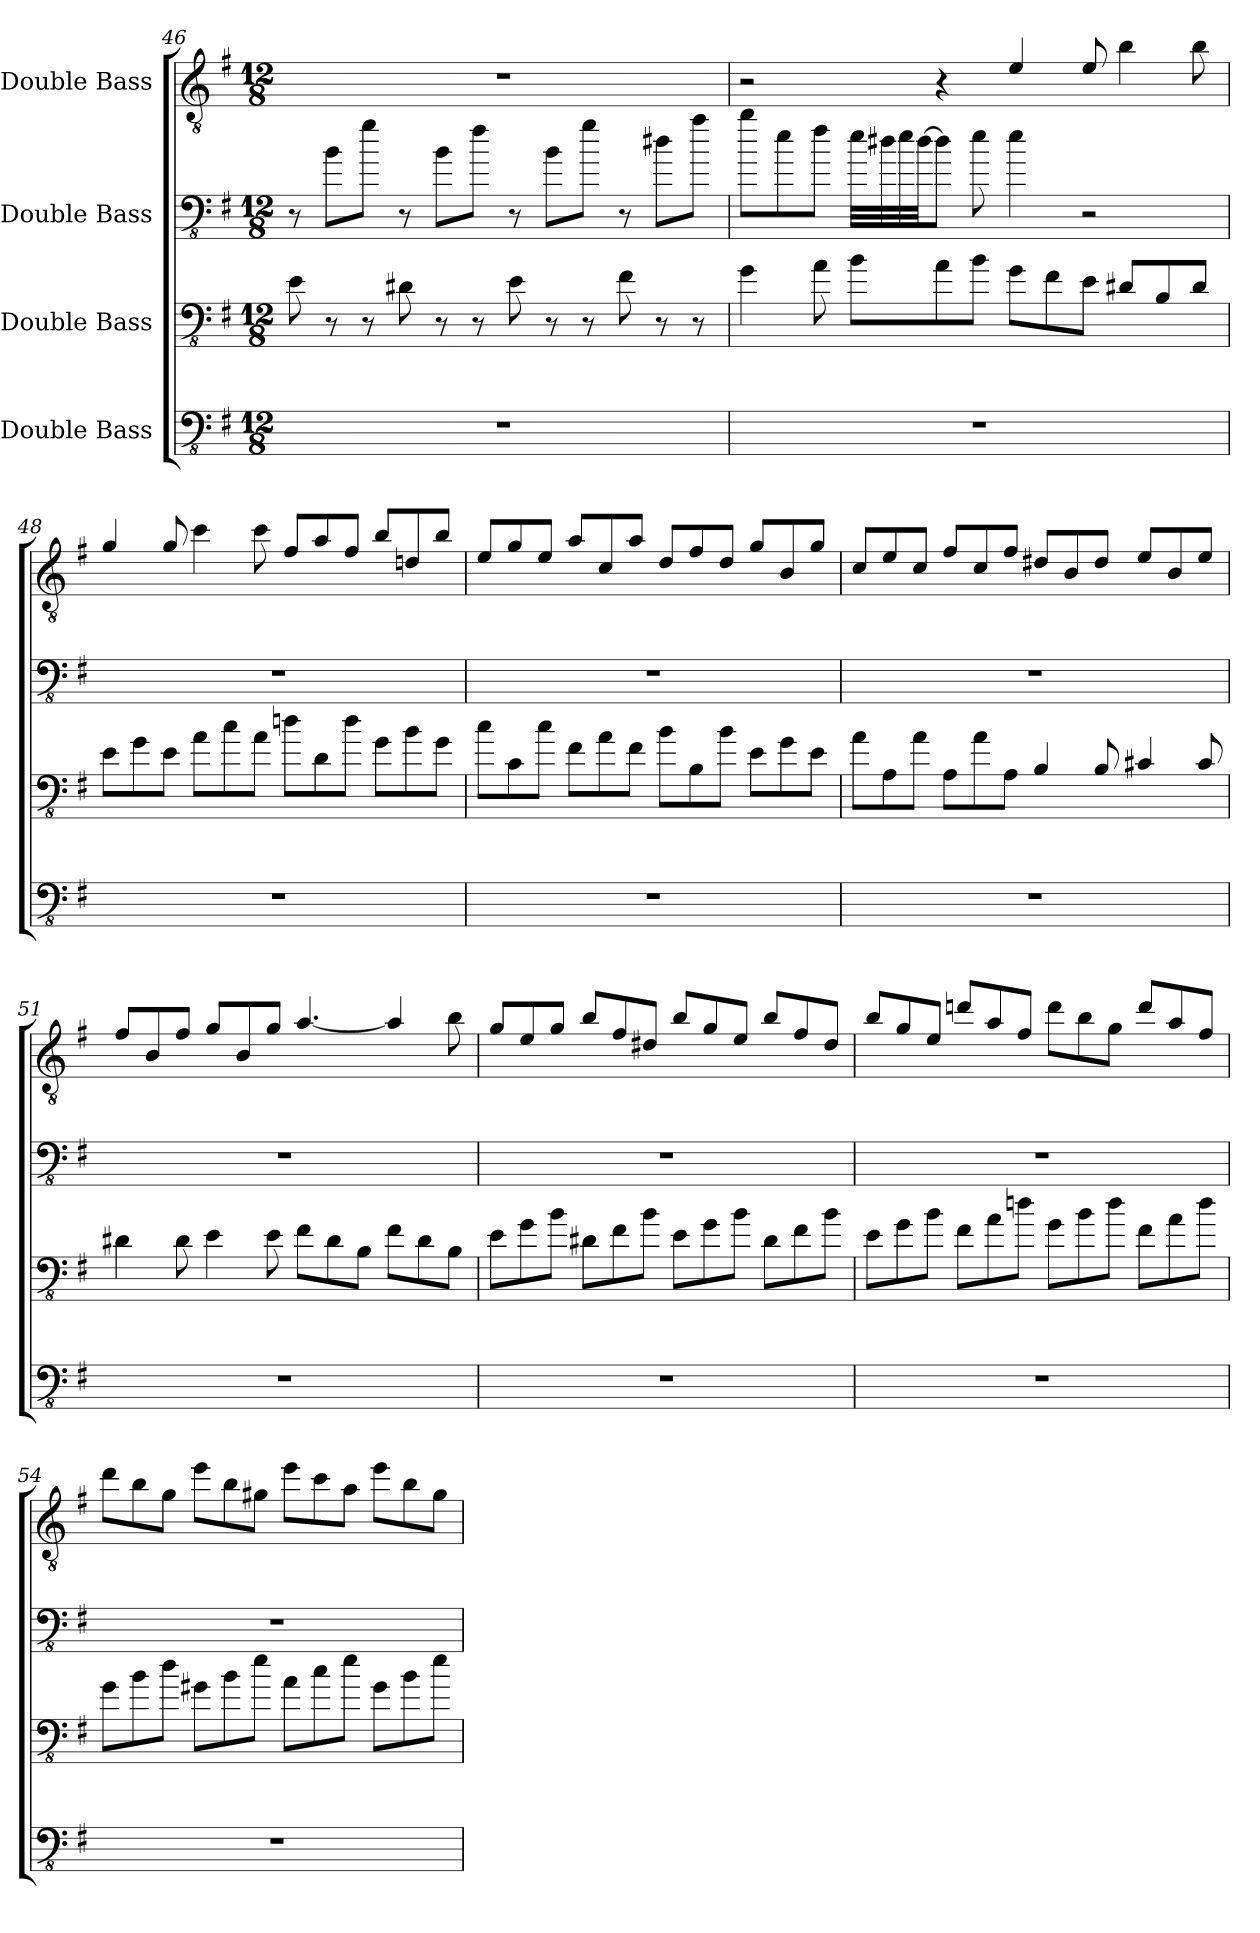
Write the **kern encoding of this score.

**kern	**kern	**kern	**kern
*part4	*part3	*part2	*part1
*staff4	*staff3	*staff2	*staff1
*I"Double Bass	*I"Double Bass	*I"Double Bass	*I"Double Bass
*clefFv4	*clefFv4	*clefFv4	*clefGv2
*ITrd7c12	*ITrd7c12	*ITrd7c12	*ITrd7c12
*k[f#]	*k[f#]	*k[f#]	*k[f#]
*M12/8	*M12/8	*M12/8	*M12/8
=46	=46	=46	=46
1.r	8EE\	8r	1.r
.	8r	8BB\L	.
.	8r	8G\J	.
.	8DD#X\	8r	.
.	8r	8BB\L	.
.	8r	8F#\J	.
.	8EE\	8r	.
.	8r	8BB\L	.
.	8r	8G\J	.
.	8FF#\	8r	.
.	8r	8D#X\L	.
.	8r	8A\J	.
!!LO:LB:g=z
=47	=47	=47	=47
1.r	4GG\	8B\L	2r
.	.	8E\	.
.	8AA\	8F#\J	.
.	8BB\L	32E\LLL	.
.	.	32D#X\	.
.	.	32E\	.
.	.	[32D#\JJ	.
.	8AA\	8D#\J]	4r
.	8BB\J	8E\	.
.	8GG\L	4E\	4E/
.	8FF#\	.	.
.	8EE\J	2r	8E/
.	8DD#X/L	.	4B\
.	8BBB/	.	.
.	8DD#/J	.	8B\
=48	=48	=48	=48
1.r	8EE\L	1.r	4G/
.	8GG\	.	.
.	8EE\J	.	8G/
.	8AA\L	.	4c\
.	8C\	.	.
.	8AA\J	.	8c\
.	8Dn\L	.	8F#/L
.	8DD\	.	8A/
.	8D\J	.	8F#/J
.	8GG\L	.	8B/L
.	8BB\	.	8Dn/
.	8GG\J	.	8B/J
!!LO:LB:g=z
=49	=49	=49	=49
1.r	8C\L	1.r	8E/L
.	8CC\	.	8G/
.	8C\J	.	8E/J
.	8FF#\L	.	8A/L
.	8AA\	.	8C/
.	8FF#\J	.	8A/J
.	8BB\L	.	8D/L
.	8BBB\	.	8F#/
.	8BB\J	.	8D/J
.	8EE\L	.	8G/L
.	8GG\	.	8BB/
.	8EE\J	.	8G/J
=50	=50	=50	=50
1.r	8AA\L	1.r	8C/L
.	8AAA\	.	8E/
.	8AA\J	.	8C/J
.	8AAA\L	.	8F#/L
.	8AA\	.	8C/
.	8AAA\J	.	8F#/J
.	4BBB/	.	8D#X/L
.	.	.	8BB/
.	8BBB/	.	8D#/J
.	4CC#X/	.	8E/L
.	.	.	8BB/
.	8CC#/	.	8E/J
=51	=51	=51	=51
1.r	4DD#X\	1.r	8F#/L
.	.	.	8BB/
.	8DD#\	.	8F#/J
.	4EE\	.	8G/L
.	.	.	8BB/
.	8EE\	.	8G/J
.	8FF#\L	.	[4.A/
.	8DD#\	.	.
.	8BBB\J	.	.
.	8FF#\L	.	4A/]
.	8DD#\	.	.
.	8BBB\J	.	8B\
!!LO:PB:g=z
=52	=52	=52	=52
1.r	8EE\L	1.r	8G/L
.	8GG\	.	8E/
.	8BB\J	.	8G/J
.	8DD#X\L	.	8B/L
.	8FF#\	.	8F#/
.	8BB\J	.	8D#X/J
.	8EE\L	.	8B/L
.	8GG\	.	8G/
.	8BB\J	.	8E/J
.	8DD#\L	.	8B/L
.	8FF#\	.	8F#/
.	8BB\J	.	8D#/J
=53	=53	=53	=53
1.r	8EE\L	1.r	8B/L
.	8GG\	.	8G/
.	8BB\J	.	8E/J
.	8FF#\L	.	8dn/L
.	8AA\	.	8A/
.	8Dn\J	.	8F#/J
.	8GG\L	.	8d\L
.	8BB\	.	8B\
.	8D\J	.	8G\J
.	8FF#\L	.	8d/L
.	8AA\	.	8A/
.	8D\J	.	8F#/J
=54	=54	=54	=54
1.r	8GG\L	1.r	8d\L
.	8BB\	.	8B\
.	8D\J	.	8G\J
.	8GG#X\L	.	8e\L
.	8BB\	.	8B\
.	8E\J	.	8G#X\J
.	8AA\L	.	8e\L
.	8C\	.	8c\
.	8E\J	.	8A\J
.	8GG#\L	.	8e\L
.	8BB\	.	8B\
.	8E\J	.	8G#\J
=	=	=	=
*-	*-	*-	*-
